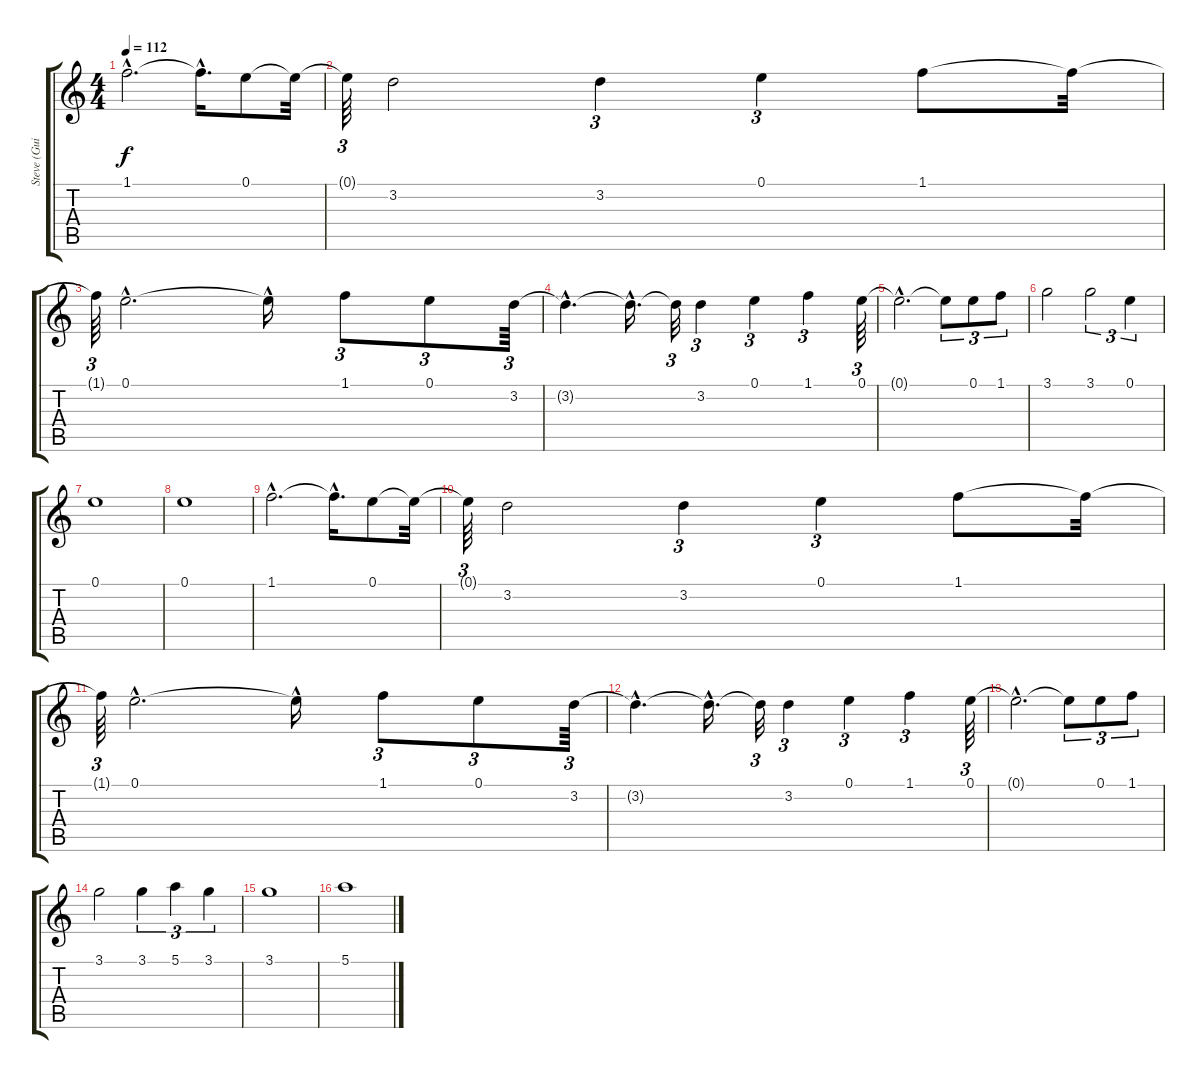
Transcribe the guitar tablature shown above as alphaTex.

\track ("Steve (Guitar)" "Steve (Gui") {instrument distortionguitar}
\staff {score tabs}
\tuning (E4 B3 G3 D3 A2 E2) {hide}
\ts (4 4)
\tempo 112
\clef g2
\ks c
1.1{hac}.2{d dy f} 1.1{hac t}.16{d} 0.1.8 0.1{t}.32 |
0.1{t}.64{tu (3 2)} 3.2.2 3.2.4{tu (3 2)} 0.1.4{tu (3 2)} 1.1.8 1.1{t}.32 |
1.1{t}.64{tu (3 2)} 0.1{hac}.2{d} 0.1{hac t}.16 1.1.8{tu (3 2)} 0.1.8{tu (3 2)} 3.2.64{tu (3 2)} |
3.2{hac t}.4{d} 3.2{hac t}.16{d} 3.2{t}.32{tu (3 2)} 3.2.4{tu (3 2)} 0.1.4{tu (3 2)} 1.1.4{tu (3 2)} 0.1.64{tu (3 2)} |
0.1{hac t}.2{d} 0.1{t}.8{tu (3 2)} 0.1.8{tu (3 2)} 1.1.8{tu (3 2)} |
3.1.2 3.1.2{tu (3 2)} 0.1.4{tu (3 2)} |
0.1.1 |
0.1.1 |
1.1{hac}.2{d} 1.1{hac t}.16{d} 0.1.8 0.1{t}.32 |
0.1{t}.64{tu (3 2)} 3.2.2 3.2.4{tu (3 2)} 0.1.4{tu (3 2)} 1.1.8 1.1{t}.32 |
1.1{t}.64{tu (3 2)} 0.1{hac}.2{d} 0.1{hac t}.16 1.1.8{tu (3 2)} 0.1.8{tu (3 2)} 3.2.64{tu (3 2)} |
3.2{hac t}.4{d} 3.2{hac t}.16{d} 3.2{t}.32{tu (3 2)} 3.2.4{tu (3 2)} 0.1.4{tu (3 2)} 1.1.4{tu (3 2)} 0.1.64{tu (3 2)} |
0.1{hac t}.2{d} 0.1{t}.8{tu (3 2)} 0.1.8{tu (3 2)} 1.1.8{tu (3 2)} |
3.1.2 3.1.4{tu (3 2)} 5.1.4{tu (3 2)} 3.1.4{tu (3 2)} |
3.1.1 |
5.1.1
